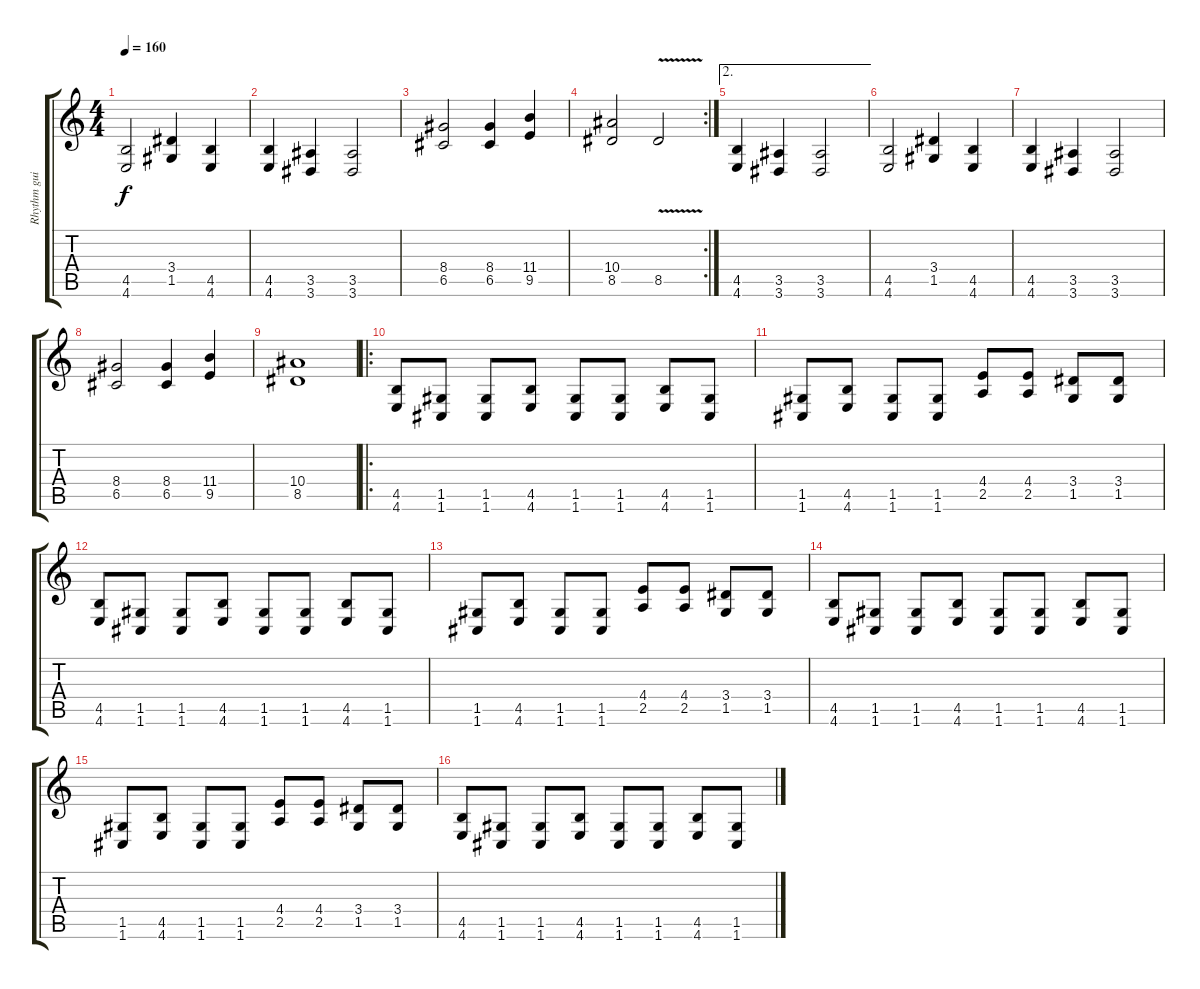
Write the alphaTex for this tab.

\track ("Rhythm guitar" "Rhythm gui") {instrument overdrivenguitar}
\staff {score tabs}
\tuning (D4 A3 F3 C3 G2 C2) {hide}
\ts (4 4)
\tempo 160
\clef g2
\ks c
(4.5 4.6).2{dy f} (3.4 1.5).4 (4.5 4.6).4 |
(4.5 4.6).4 (3.5 3.6).4 (3.5 3.6).2 |
(8.4 6.5).2 (8.4 6.5).4 (11.4 9.5).4 |
\rc 2
(10.4 8.5).2 8.5{v}.2 |
\ae 2
(4.5 4.6).4 (3.5 3.6).4 (3.5 3.6).2 |
(4.5 4.6).2 (3.4 1.5).4 (4.5 4.6).4 |
(4.5 4.6).4 (3.5 3.6).4 (3.5 3.6).2 |
(8.4 6.5).2 (8.4 6.5).4 (11.4 9.5).4 |
(10.4 8.5).1 |
\ro
(4.5 4.6).8{volume 12} (1.5 1.6).8 (1.5 1.6).8 (4.5 4.6).8 (1.5 1.6).8 (1.5 1.6).8 (4.5 4.6).8 (1.5 1.6).8 |
(1.5 1.6).8 (4.5 4.6).8 (1.5 1.6).8 (1.5 1.6).8 (4.4 2.5).8 (4.4 2.5).8 (3.4 1.5).8 (3.4 1.5).8 |
(4.5 4.6).8 (1.5 1.6).8 (1.5 1.6).8 (4.5 4.6).8 (1.5 1.6).8 (1.5 1.6).8 (4.5 4.6).8 (1.5 1.6).8 |
(1.5 1.6).8 (4.5 4.6).8 (1.5 1.6).8 (1.5 1.6).8 (4.4 2.5).8 (4.4 2.5).8 (3.4 1.5).8 (3.4 1.5).8 |
(4.5 4.6).8 (1.5 1.6).8 (1.5 1.6).8 (4.5 4.6).8 (1.5 1.6).8 (1.5 1.6).8 (4.5 4.6).8 (1.5 1.6).8 |
(1.5 1.6).8 (4.5 4.6).8 (1.5 1.6).8 (1.5 1.6).8 (4.4 2.5).8 (4.4 2.5).8 (3.4 1.5).8 (3.4 1.5).8 |
(4.5 4.6).8 (1.5 1.6).8 (1.5 1.6).8 (4.5 4.6).8 (1.5 1.6).8 (1.5 1.6).8 (4.5 4.6).8 (1.5 1.6).8
